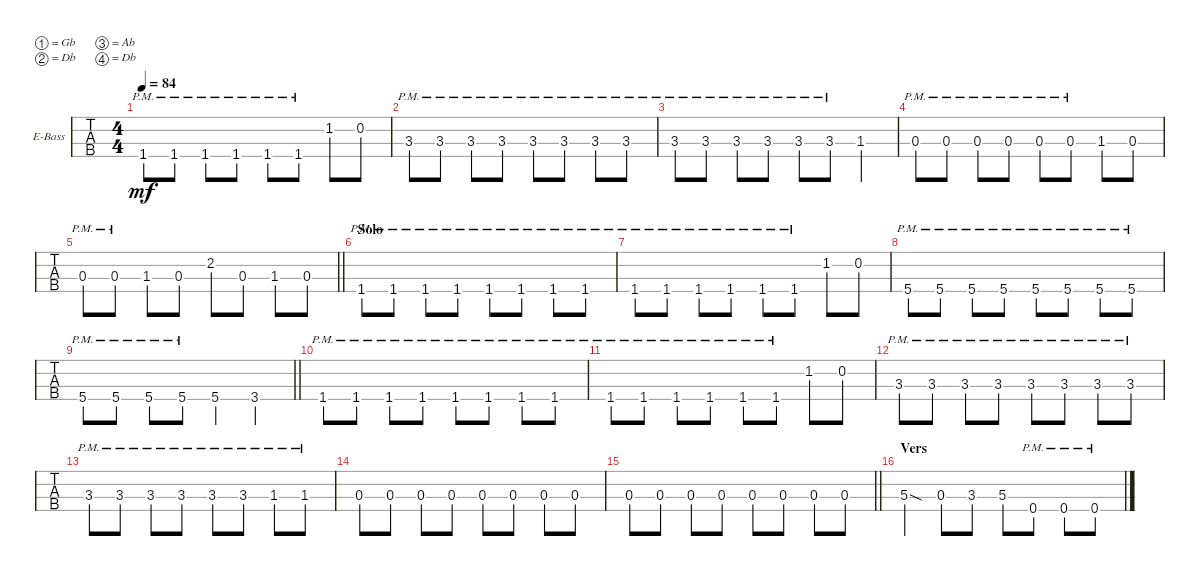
\defaultSystemsLayout 4
\bracketExtendMode groupsimilarinstruments
\firstSystemTrackNameOrientation horizontal
\otherSystemsTrackNameOrientation horizontal
\track ("Electric Bass" "E-Bass") {instrument electricbassfinger}
\staff {tabs}
\tuning (Gb2 Db2 Ab1 Db1)
\ts (4 4)
\tempo 84
\clef f4
\ks dminor
1.4{pm}.8{dy mf} 1.4{pm}.8 1.4{pm}.8 1.4{pm}.8 1.4{pm}.8 1.4{pm}.8 1.2.8 0.2.8 |
3.3{pm}.8 3.3{pm}.8 3.3{pm}.8 3.3{pm}.8 3.3{pm}.8 3.3{pm}.8 3.3{pm}.8 3.3{pm}.8 |
3.3{pm}.8 3.3{pm}.8 3.3{pm}.8 3.3{pm}.8 3.3{pm}.8 3.3{pm}.8 1.3.4 |
0.3{pm}.8 0.3{pm}.8 0.3{pm}.8 0.3{pm}.8 0.3{pm}.8 0.3{pm}.8 1.3.8 0.3.8 |
\barLineRight lightlight
0.3{pm}.8 0.3{pm}.8 1.3.8 0.3.8 2.2.8 0.3.8 1.3.8 0.3.8 |
\section ("" "Solo")
1.4{pm}.8 1.4{pm}.8 1.4{pm}.8 1.4{pm}.8 1.4{pm}.8 1.4{pm}.8 1.4{pm}.8 1.4{pm}.8 |
1.4{pm}.8 1.4{pm}.8 1.4{pm}.8 1.4{pm}.8 1.4{pm}.8 1.4{pm}.8 1.2.8 0.2.8 |
5.4{pm}.8 5.4{pm}.8 5.4{pm}.8 5.4{pm}.8 5.4{pm}.8 5.4{pm}.8 5.4{pm}.8 5.4{pm}.8 |
\barLineRight lightlight
5.4{pm}.8 5.4{pm}.8 5.4{pm}.8 5.4{pm}.8 5.4.4 3.4.4 |
1.4{pm}.8 1.4{pm}.8 1.4{pm}.8 1.4{pm}.8 1.4{pm}.8 1.4{pm}.8 1.4{pm}.8 1.4{pm}.8 |
1.4{pm}.8 1.4{pm}.8 1.4{pm}.8 1.4{pm}.8 1.4{pm}.8 1.4{pm}.8 1.2.8 0.2.8 |
3.3{pm}.8 3.3{pm}.8 3.3{pm}.8 3.3{pm}.8 3.3{pm}.8 3.3{pm}.8 3.3{pm}.8 3.3{pm}.8 |
3.3{pm}.8 3.3{pm}.8 3.3{pm}.8 3.3{pm}.8 3.3{pm}.8 3.3{pm}.8 1.3{pm}.8 1.3{pm}.8 |
0.3.8 0.3.8 0.3.8 0.3.8 0.3.8 0.3.8 0.3.8 0.3.8 |
\barLineRight lightlight
0.3.8 0.3.8 0.3.8 0.3.8 0.3.8 0.3.8 0.3.8 0.3.8 |
\section ("" "Vers")
5.3{sod}.4 0.3.8 3.3.8 5.3.8 0.4{pm}.8 0.4{pm}.8 0.4{pm}.8
